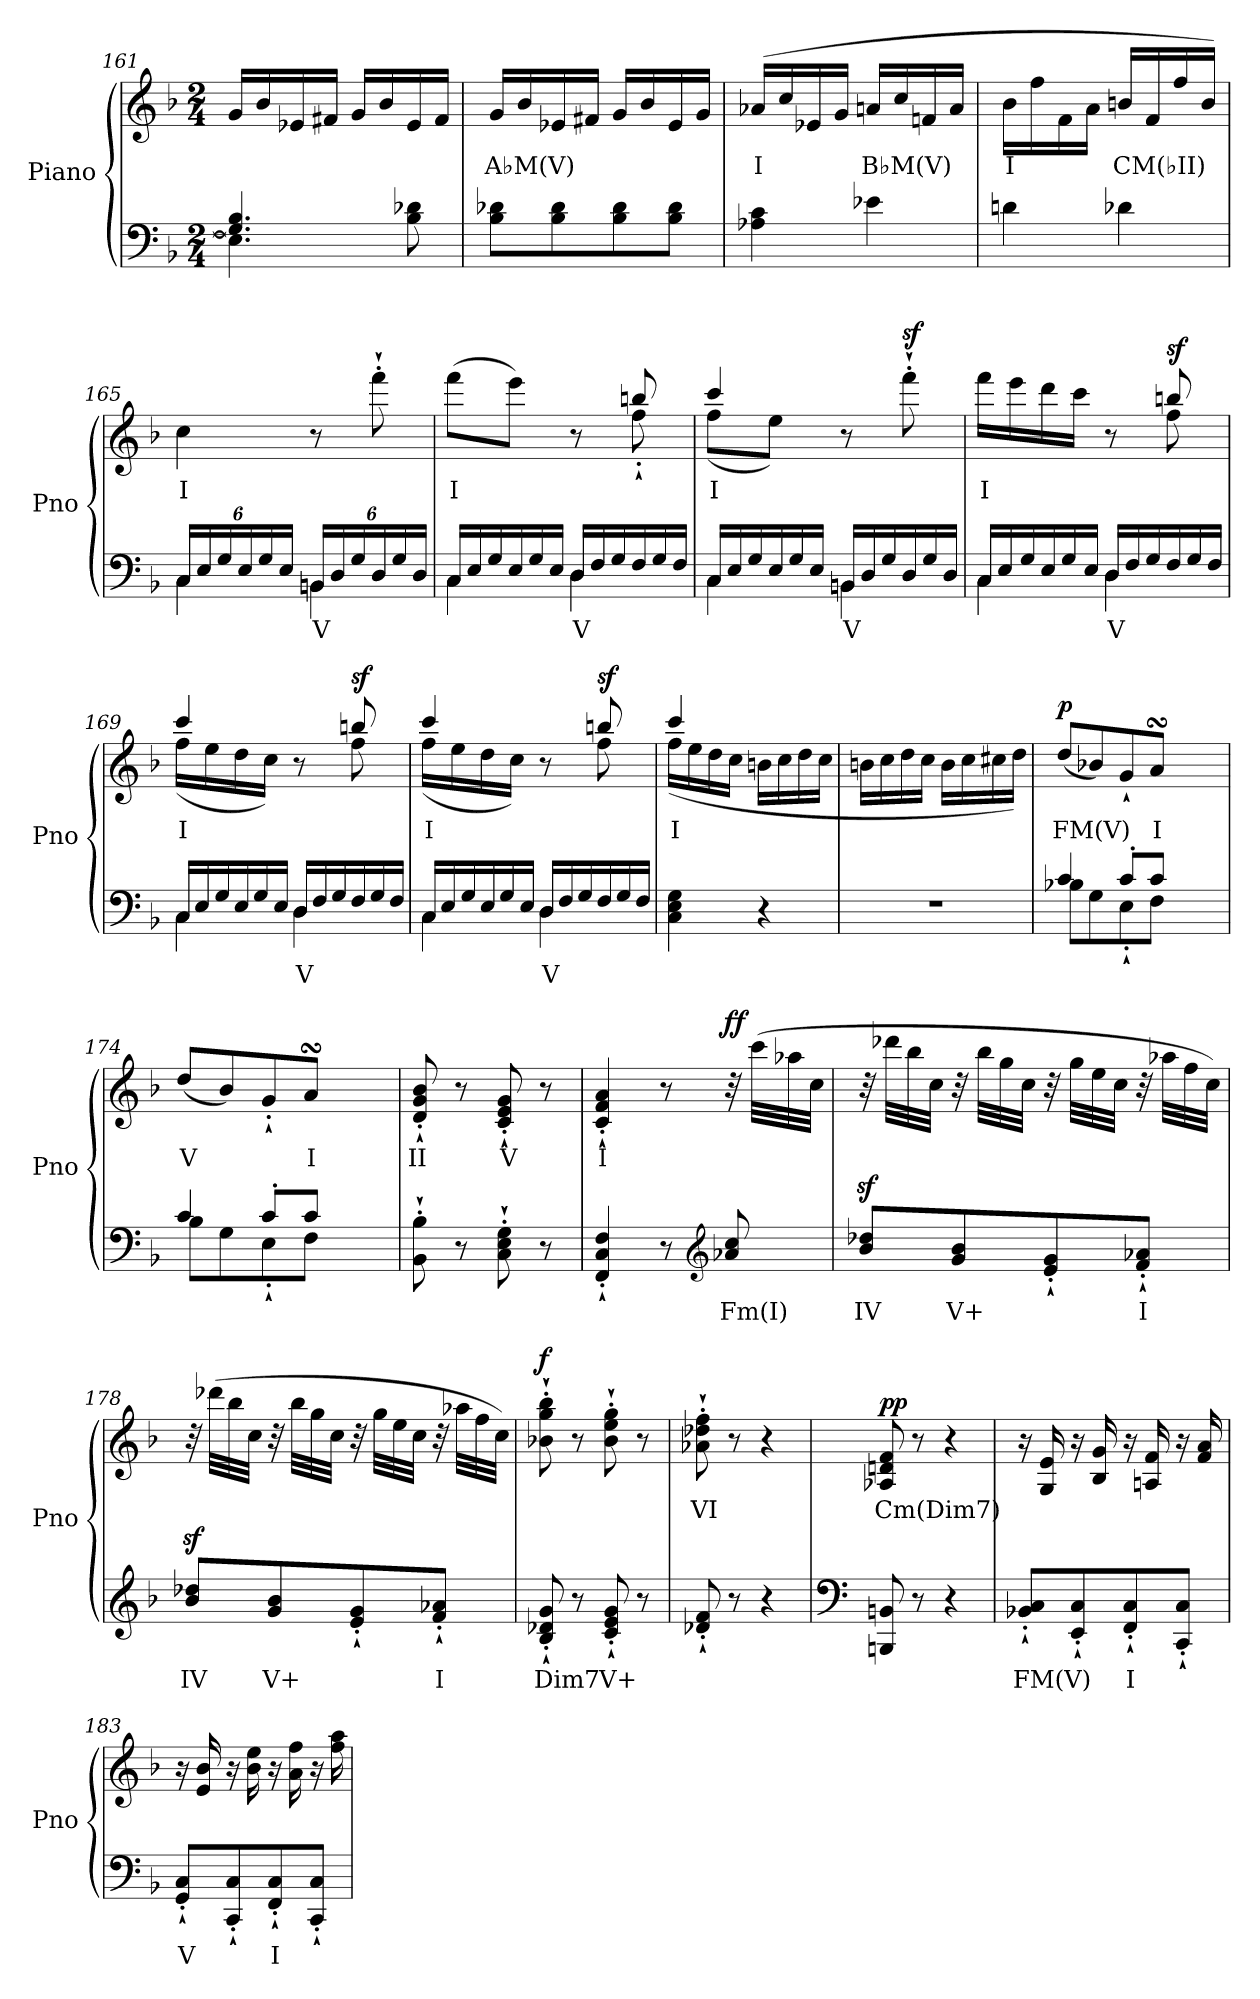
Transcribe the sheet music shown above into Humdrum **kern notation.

**kern	**text	**kern	**text	**dynam
*part1	*part1	*part1	*part1	*part1
*staff2	*staff2	*staff1	*staff1	*staff1/2
*I"Piano	*	*	*	*
*I'Pno	*	*	*	*
!!LO:LB:g=z
*clefF4	*	*clefG2	*	*
*k[b-]	*	*k[b-]	*	*
*M2/4	*	*M2/4	*	*
=161	=161	=161	=161	=161
*^	*	*	*	*
4.G/] 4.B-/	4.E-\]	.	16g/LL	.	.
.	.	.	16b-/	.	.
.	.	.	16e-X/	.	.
.	.	.	16f#X/JJ	.	.
.	.	.	16g/LL	.	.
.	.	.	16b-/	.	.
8B-\ 8d-X\	8ryy	.	16e-/	.	.
.	.	.	16f#/JJ	.	.
*v	*v	*	*	*	*
=162	=162	=162	=162	=162
!	!	!	!LO:LY:b	!
8B-\ 8d-X\L	.	16g/LL	A♭M(V)	.
.	.	16b-/	.	.
8B-\ 8d-\	.	16e-X/	.	.
.	.	16f#X/JJ	.	.
8B-\ 8d-\	.	16g/LL	.	.
.	.	16b-/	.	.
8B-\ 8d-\J	.	16e-/	.	.
.	.	16g/JJ	.	.
=163	=163	=163	=163	=163
!	!	!	!LO:LY:b	!
4A-X\ 4c\	.	(<16a-X/LL	I	.
.	.	16cc/	.	.
.	.	16e-X/	.	.
.	.	16g/JJ	.	.
!	!	!	!LO:LY:b	!
4e-X\	.	16an/LL	B♭M(V)	.
.	.	16cc/	.	.
.	.	16fn/	.	.
.	.	16a/JJ	.	.
=164	=164	=164	=164	=164
!	!	!	!LO:LY:b	!
4dn\	.	16b-\LL	I	.
.	.	16ff\	.	.
.	.	16f\	.	.
.	.	16a\JJ	.	.
!	!	!	!LO:LY:b	!
4d-X\	.	16bn/LL	CM(♭II)	.
.	.	16f/	.	.
.	.	16ff/	.	.
.	.	16b/JJ)	.	.
!!LO:PB:g=z
=165	=165	=165	=165	=165
*Xbrackettup	*	*	*	*
*^	*	*	*	*
!	!	!	!	!LO:LY:b	!
24C/LL	4C\	.	4cc\	I	.
24E/	.	.	.	.	.
24G/	.	.	.	.	.
24E/	.	.	.	.	.
24G/	.	.	.	.	.
24E/JJ	.	.	.	.	.
!	!	!LO:LY:b	!	!	!
24BBn/LL	4BBn\	V	8r	.	.
24D/	.	.	.	.	.
24G/	.	.	.	.	.
24D/	.	.	8fff'`\	.	.
24G/	.	.	.	.	.
24D/JJ	.	.	.	.	.
=166	=166	=166	=166	=166	=166
*Xtuplet	*	*	*	*	*
!	!	!	!	!LO:LY:b	!
*	*	*	*^	*	*
24C/LL	4C\	.	(>8fff\L	4.ryy	I	.
24E/	.	.	.	.	.	.
24G/	.	.	.	.	.	.
24E/	.	.	8eee\J)	.	.	.
24G/	.	.	.	.	.	.
24E/JJ	.	.	.	.	.	.
!	!	!LO:LY:b	!	!	!	!
24D/LL	4D\	V	8r	.	.	.
24F/	.	.	.	.	.	.
24G/	.	.	.	.	.	.
24F/	.	.	8bbn/	8ff'`\	.	.
24G/	.	.	.	.	.	.
24F/JJ	.	.	.	.	.	.
=167	=167	=167	=167	=167	=167	=167
!	!	!	!	!	!LO:LY:b	!
24C/LL	4C\	.	4ccc/	(>8ff\L	I	.
24E/	.	.	.	.	.	.
24G/	.	.	.	.	.	.
24E/	.	.	.	8ee\J)	.	.
24G/	.	.	.	.	.	.
24E/JJ	.	.	.	.	.	.
!	!	!LO:LY:b	!	!	!	!
24BBn/LL	4BBn\	V	8r	4ryy	.	.
24D/	.	.	.	.	.	.
24G/	.	.	.	.	.	.
!	!	!	!	!	!	!LO:DY:b
24D/	.	.	8fff'`\	.	.	sf
24G/	.	.	.	.	.	.
24D/JJ	.	.	.	.	.	.
!!LO:LB:g=z	!!
=168	=168	=168	=168	=168	=168	=168
!	!	!	!	!	!LO:LY:b	!
24C/LL	4C\	.	16fff\LL	4.ryy	I	.
24E/	.	.	.	.	.	.
.	.	.	16eee\	.	.	.
24G/	.	.	.	.	.	.
24E/	.	.	16ddd\	.	.	.
24G/	.	.	.	.	.	.
.	.	.	16ccc\JJ	.	.	.
24E/JJ	.	.	.	.	.	.
!	!	!LO:LY:b	!	!	!	!
24D/LL	4D\	V	8r	.	.	.
24F/	.	.	.	.	.	.
24G/	.	.	.	.	.	.
!	!	!	!	!	!	!LO:DY:b
24F/	.	.	8bbn/	8ff\	.	sf
24G/	.	.	.	.	.	.
24F/JJ	.	.	.	.	.	.
=169	=169	=169	=169	=169	=169	=169
!	!	!	!	!	!LO:LY:b	!
24C/LL	4C\	.	4ccc/	(>16ff\LL	I	.
24E/	.	.	.	.	.	.
.	.	.	.	16ee\	.	.
24G/	.	.	.	.	.	.
24E/	.	.	.	16dd\	.	.
24G/	.	.	.	.	.	.
.	.	.	.	16cc\JJ)	.	.
24E/JJ	.	.	.	.	.	.
!	!	!LO:LY:b	!	!	!	!
24D/LL	4D\	V	8r	8ryy	.	.
24F/	.	.	.	.	.	.
24G/	.	.	.	.	.	.
!	!	!	!	!	!	!LO:DY:b
24F/	.	.	8bbn/	8ff\	.	sf
24G/	.	.	.	.	.	.
24F/JJ	.	.	.	.	.	.
=170	=170	=170	=170	=170	=170	=170
!	!	!	!	!	!LO:LY:b	!
24C/LL	4C\	.	4ccc/	(>16ff\LL	I	.
24E/	.	.	.	.	.	.
.	.	.	.	16ee\	.	.
24G/	.	.	.	.	.	.
24E/	.	.	.	16dd\	.	.
24G/	.	.	.	.	.	.
.	.	.	.	16cc\JJ)	.	.
24E/JJ	.	.	.	.	.	.
!	!	!LO:LY:b	!	!	!	!
24D/LL	4D\	V	8r	8ryy	.	.
24F/	.	.	.	.	.	.
24G/	.	.	.	.	.	.
!	!	!	!	!	!	!LO:DY:b
24F/	.	.	8bbn/	8ff\	.	sf
24G/	.	.	.	.	.	.
24F/JJ	.	.	.	.	.	.
*v	*v	*	*	*	*	*
!!LO:LB:g=z	!!
=171	=171	=171	=171	=171	=171
!	!	!	!	!LO:LY:b	!
4C\ 4E\ 4G\	.	4ccc/	(>16ff\LL	I	.
.	.	.	16ee\	.	.
.	.	.	16dd\	.	.
.	.	.	16cc\JJ	.	.
4r	.	16bn\LL	4ryy	.	.
.	.	16cc\	.	.	.
.	.	16dd\	.	.	.
.	.	16cc\JJ	.	.	.
*	*	*v	*v	*	*
=172	=172	=172	=172	=172
2r	.	16bn\LL	.	.
.	.	16cc\	.	.
.	.	16dd\	.	.
.	.	16cc\JJ	.	.
.	.	16b\LL	.	.
.	.	16cc\	.	.
.	.	16cc#X\	.	.
.	.	16dd\JJ)	.	.
=173	=173	=173	=173	=173
*^	*	*	*	*
!	!	!	!	!LO:LY:b	!LO:DY:b
*	*	*	*^	*	*
4c/	8B-X\L	.	(<8dd/L	4.ryy	FM(V)	p
.	8G\	.	8b-X/)	.	.	.
8c'/L	8E'`\	.	8g`/	.	.	.
!	!	!	!	!	!LO:LY:b	!
8c/J	8F\J	.	8asSsS/J	64b-yy	I	.
.	.	.	.	64ayy	.	.
.	.	.	.	32gyy	.	.
.	.	.	.	16ayy	.	.
=174	=174	=174	=174	=174	=174	=174
!	!	!	!	!	!LO:LY:b	!
4c/	8B-\L	.	(<8dd/L	4.ryy	V	.
.	8G\	.	8b-/)	.	.	.
8c'/L	8E'`\	.	8g'`/	.	.	.
!	!	!	!	!	!LO:LY:b	!
8c/J	8F\J	.	8asSsS/J	64b-yy	I	.
.	.	.	.	64ayy	.	.
.	.	.	.	32gyy	.	.
.	.	.	.	16ayy	.	.
*v	*v	*	*	*	*	*
=175	=175	=175	=175	=175	=175
!	!	!	!	!LO:LY:b	!
*	*	*v	*v	*	*
8BB-\'` 8B-\'`	.	8d/'` 8g/'` 8b-/'`	II	.
8r	.	8r	.	.
!	!	!	!LO:LY:b	!
8C\'` 8E\'` 8G\'`	.	8c/'` 8e/'` 8g/'`	V	.
8r	.	8r	.	.
!!LO:LB:g=z
=176	=176	=176	=176	=176
!	!	!	!LO:LY:b	!
4FF/'` 4C/'` 4F/'`	.	4c/'` 4f/'` 4a/'`	I	.
8r	.	8r	.	.
*clefG2	*	*	*	*
!	!LO:LY:b	!	!	!LO:DY:b
8a-X/ 8cc/	Fm(I)	32r	.	ff
.	.	(>32ccc\LLL	.	.
.	.	32aa-X\	.	.
.	.	32cc\JJJ	.	.
=177	=177	=177	=177	=177
!	!LO:LY:b	!	!	!
8b-/z< 8dd-X/z<L	IV	32r	.	.
.	.	32ddd-X\LLL	.	.
.	.	32bb-\	.	.
.	.	32cc\JJJ	.	.
!	!LO:LY:b	!	!	!
8g/ 8b-/	V+	32r	.	.
.	.	32bb-\LLL	.	.
.	.	32gg\	.	.
.	.	32cc\JJJ	.	.
8e/'` 8g/'`	.	32r	.	.
.	.	32gg\LLL	.	.
.	.	32ee\	.	.
.	.	32cc\JJJ	.	.
!	!LO:LY:b	!	!	!
8f/'` 8a-X/'`J	I	32r	.	.
.	.	32aa-X\LLL	.	.
.	.	32ff\	.	.
.	.	32cc\JJJ)	.	.
=178	=178	=178	=178	=178
!	!LO:LY:b	!	!	!
8b-/z< 8dd-X/z<L	IV	32r	.	.
.	.	(>32ddd-X\LLL	.	.
.	.	32bb-\	.	.
.	.	32cc\JJJ	.	.
!	!LO:LY:b	!	!	!
8g/ 8b-/	V+	32r	.	.
.	.	32bb-\LLL	.	.
.	.	32gg\	.	.
.	.	32cc\JJJ	.	.
8e/'` 8g/'`	.	32r	.	.
.	.	32gg\LLL	.	.
.	.	32ee\	.	.
.	.	32cc\JJJ	.	.
!	!LO:LY:b	!	!	!
8f/'` 8a-X/'`J	I	32r	.	.
.	.	32aa-X\LLL	.	.
.	.	32ff\	.	.
.	.	32cc\JJJ)	.	.
=179	=179	=179	=179	=179
!	!LO:LY:b	!	!	!LO:DY:b
8B-/'` 8d-X/'` 8g/'`	Dim7	8b-X\'` 8gg\'` 8bb-\'`	.	f
8r	.	8r	.	.
!	!LO:LY:b	!	!	!
8c/'` 8e/'` 8g/'`	V+	8b-\'` 8ee\'` 8gg\'`	.	.
8r	.	8r	.	.
!!LO:PB:g=z
=180	=180	=180	=180	=180
!	!	!	!LO:LY:b	!
8d-X/'` 8f/'`	.	8a-X\'` 8dd-X\'` 8ff\'`	VI	.
8r	.	8r	.	.
4r	.	4r	.	.
=181	=181	=181	=181	=181
*clefF4	*	*	*	*
!	!	!	!LO:LY:b	!LO:DY:b
8BBBn/ 8BBn/	.	8A-X/ 8dn/ 8f/	Cm(Dim7)	pp
8r	.	8r	.	.
4r	.	4r	.	.
=182	=182	=182	=182	=182
!	!LO:LY:b	!	!	!
8BB-X/'` 8C/'`L	FM(V)	16r	.	.
.	.	16G/ 16e/	.	.
8EE/'` 8C/'`	.	16r	.	.
.	.	16B-/ 16g/	.	.
!	!LO:LY:b	!	!	!
8FF/'` 8C/'`	I	16r	.	.
.	.	16An/ 16f/	.	.
8CC/'` 8C/'`J	.	16r	.	.
.	.	16f/ 16a/	.	.
=183	=183	=183	=183	=183
!	!LO:LY:b	!	!	!
8GG/'` 8C/'`L	V	16r	.	.
.	.	16e/ 16b-/	.	.
8CC/'` 8C/'`	.	16r	.	.
.	.	16b-\ 16ee\	.	.
!	!LO:LY:b	!	!	!
8FF/'` 8C/'`	I	16r	.	.
.	.	16a\ 16ff\	.	.
8CC/'` 8C/'`J	.	16r	.	.
.	.	16ff\ 16aa\	.	.
=	=	=	=	=
*-	*-	*-	*-	*-
